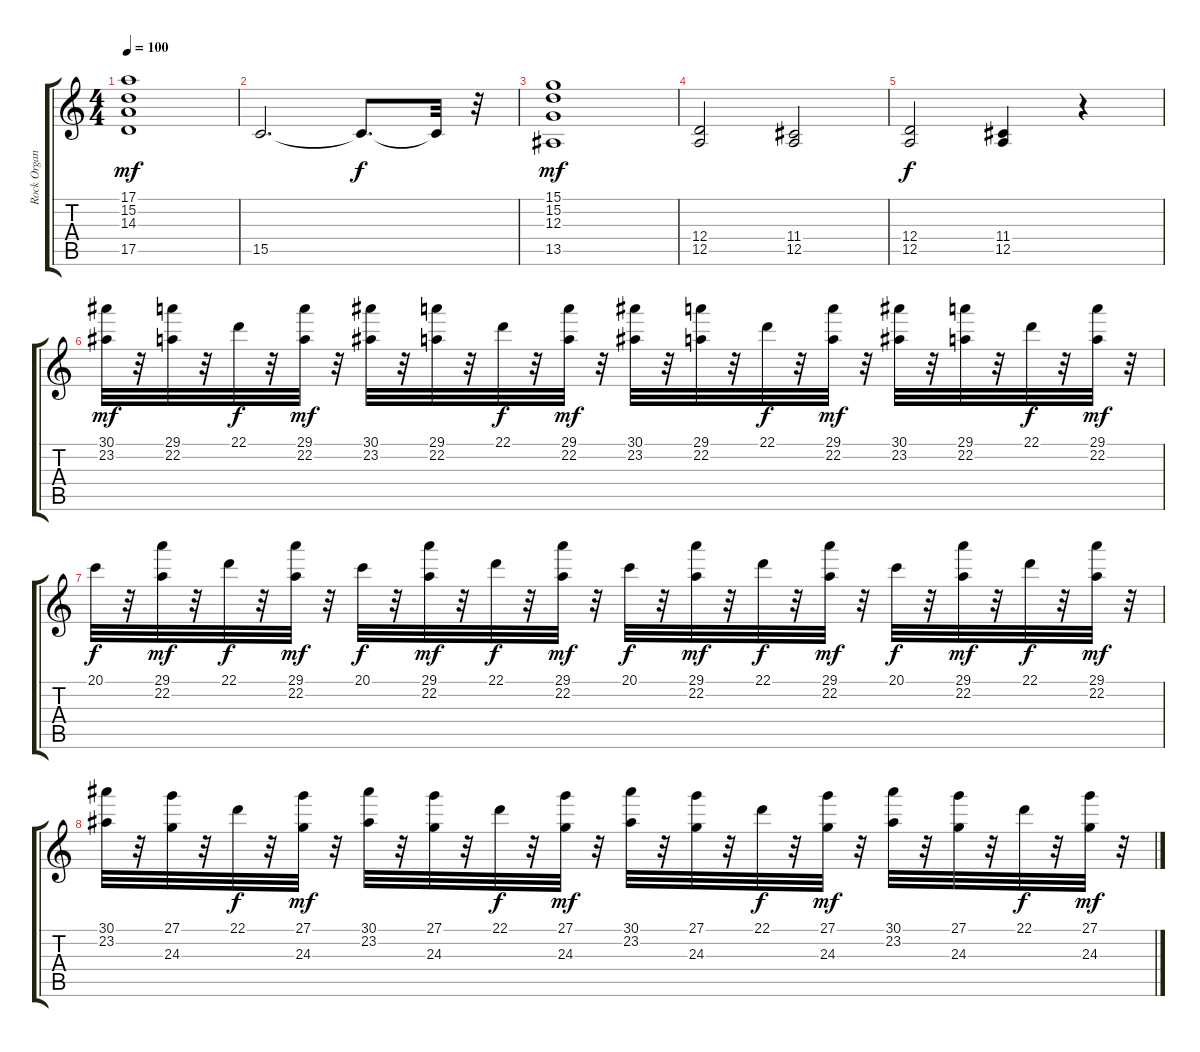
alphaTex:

\track ("Rock Organ" "Rock Organ") {instrument rockorgan}
\staff {score tabs}
\tuning (E4 B3 G3 D3 A2 E2) {hide}
\ts (4 4)
\tempo 100
\clef g2
\ks c
(17.1 15.2 14.3 17.5).1{dy mf} |
15.5.2{d} 15.5{t}.8{d dy f} 15.5{t}.32 r.32 |
(15.1 15.2 12.3 13.5).1{dy mf} |
(12.4 12.5).2 (11.4 12.5).2 |
(12.4 12.5).2{dy f} (11.4 12.5).4 r.4 |
(30.1 23.2).32{dy mf balance 0} r.32 (29.1 22.2).32 r.32 22.1.32{dy f} r.32 (29.1 22.2).32{dy mf} r.32 (30.1 23.2).32 r.32 (29.1 22.2).32 r.32 22.1.32{dy f} r.32 (29.1 22.2).32{dy mf} r.32 (30.1 23.2).32 r.32 (29.1 22.2).32 r.32 22.1.32{dy f} r.32 (29.1 22.2).32{dy mf} r.32 (30.1 23.2).32 r.32 (29.1 22.2).32 r.32 22.1.32{dy f} r.32 (29.1 22.2).32{dy mf} r.32 |
20.1.32{dy f} r.32 (29.1 22.2).32{dy mf} r.32 22.1.32{dy f} r.32 (29.1 22.2).32{dy mf} r.32 20.1.32{dy f} r.32 (29.1 22.2).32{dy mf} r.32 22.1.32{dy f} r.32 (29.1 22.2).32{dy mf} r.32 20.1.32{dy f} r.32 (29.1 22.2).32{dy mf} r.32 22.1.32{dy f} r.32 (29.1 22.2).32{dy mf} r.32 20.1.32{dy f} r.32 (29.1 22.2).32{dy mf} r.32 22.1.32{dy f} r.32 (29.1 22.2).32{dy mf} r.32 |
(30.1 23.2).32 r.32 (27.1 24.3).32 r.32 22.1.32{dy f} r.32 (27.1 24.3).32{dy mf} r.32 (30.1 23.2).32 r.32 (27.1 24.3).32 r.32 22.1.32{dy f} r.32 (27.1 24.3).32{dy mf} r.32 (30.1 23.2).32 r.32 (27.1 24.3).32 r.32 22.1.32{dy f} r.32 (27.1 24.3).32{dy mf} r.32 (30.1 23.2).32 r.32 (27.1 24.3).32 r.32 22.1.32{dy f} r.32 (27.1 24.3).32{dy mf} r.32
